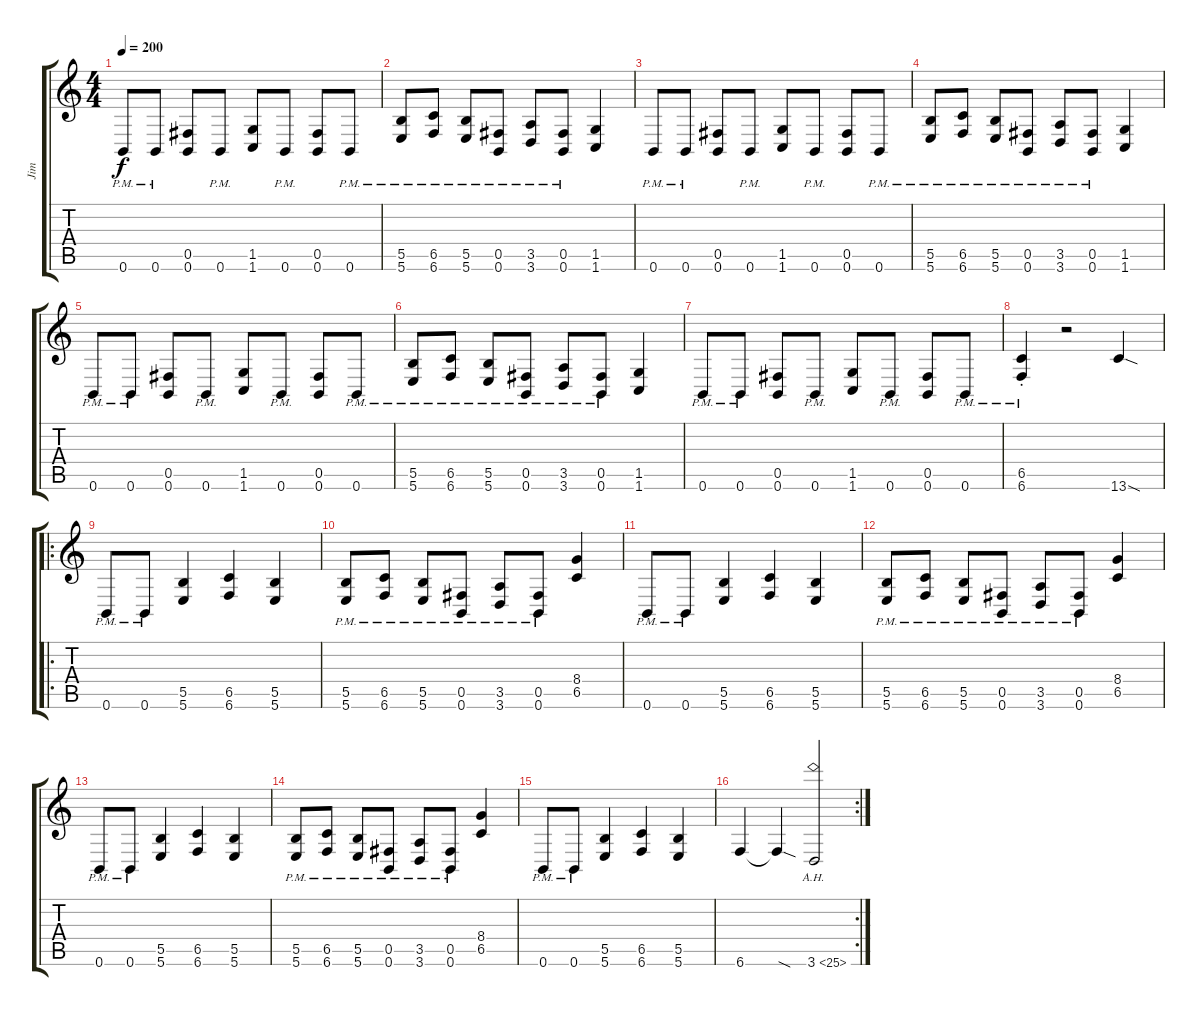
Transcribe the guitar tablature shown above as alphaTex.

\track ("Jim" "Jim") {instrument distortionguitar}
\staff {score tabs}
\tuning (Db4 Ab3 E3 B2 Gb2 B1) {hide}
\ts (4 4)
\tempo 200
\clef g2
\ks c
0.6{pm}.8{dy f} 0.6{pm}.8 (0.5 0.6).8 0.6{pm}.8 (1.5 1.6).8 0.6{pm}.8 (0.5 0.6).8 0.6{pm}.8 |
(5.5{pm} 5.6{pm}).8 (6.5{pm} 6.6{pm}).8 (5.5{pm} 5.6{pm}).8 (0.5{pm} 0.6{pm}).8 (3.5{pm} 3.6{pm}).8 (0.5{pm} 0.6{pm}).8 (1.5 1.6).4 |
0.6{pm}.8 0.6{pm}.8 (0.5 0.6).8 0.6{pm}.8 (1.5 1.6).8 0.6{pm}.8 (0.5 0.6).8 0.6{pm}.8 |
(5.5{pm} 5.6{pm}).8 (6.5{pm} 6.6{pm}).8 (5.5{pm} 5.6{pm}).8 (0.5{pm} 0.6{pm}).8 (3.5{pm} 3.6{pm}).8 (0.5{pm} 0.6{pm}).8 (1.5 1.6).4 |
0.6{pm}.8 0.6{pm}.8 (0.5 0.6).8 0.6{pm}.8 (1.5 1.6).8 0.6{pm}.8 (0.5 0.6).8 0.6{pm}.8 |
(5.5{pm} 5.6{pm}).8 (6.5{pm} 6.6{pm}).8 (5.5{pm} 5.6{pm}).8 (0.5{pm} 0.6{pm}).8 (3.5{pm} 3.6{pm}).8 (0.5{pm} 0.6{pm}).8 (1.5 1.6).4 |
0.6{pm}.8 0.6{pm}.8 (0.5 0.6).8 0.6{pm}.8 (1.5 1.6).8 0.6{pm}.8 (0.5 0.6).8 0.6{pm}.8 |
(6.5{pm st} 6.6{pm st}).4 r.2 13.6{sod}.4 |
\ro
0.6{pm}.8 0.6{pm}.8 (5.5 5.6).4 (6.5 6.6).4 (5.5 5.6).4 |
(5.5{pm} 5.6{pm}).8 (6.5{pm} 6.6{pm}).8 (5.5{pm} 5.6{pm}).8 (0.5{pm} 0.6{pm}).8 (3.5{pm} 3.6{pm}).8 (0.5{pm} 0.6{pm}).8 (8.4 6.5).4 |
0.6{pm}.8 0.6{pm}.8 (5.5 5.6).4 (6.5 6.6).4 (5.5 5.6).4 |
(5.5{pm} 5.6{pm}).8 (6.5{pm} 6.6{pm}).8 (5.5{pm} 5.6{pm}).8 (0.5{pm} 0.6{pm}).8 (3.5{pm} 3.6{pm}).8 (0.5{pm} 0.6{pm}).8 (8.4 6.5).4 |
0.6{pm}.8 0.6{pm}.8 (5.5 5.6).4 (6.5 6.6).4 (5.5 5.6).4 |
(5.5{pm} 5.6{pm}).8 (6.5{pm} 6.6{pm}).8 (5.5{pm} 5.6{pm}).8 (0.5{pm} 0.6{pm}).8 (3.5{pm} 3.6{pm}).8 (0.5{pm} 0.6{pm}).8 (8.4 6.5).4 |
0.6{pm}.8 0.6{pm}.8 (5.5 5.6).4 (6.5 6.6).4 (5.5 5.6).4 |
\rc 2
6.6.4 6.6{sod t}.4 3.6{ah 22}.2
